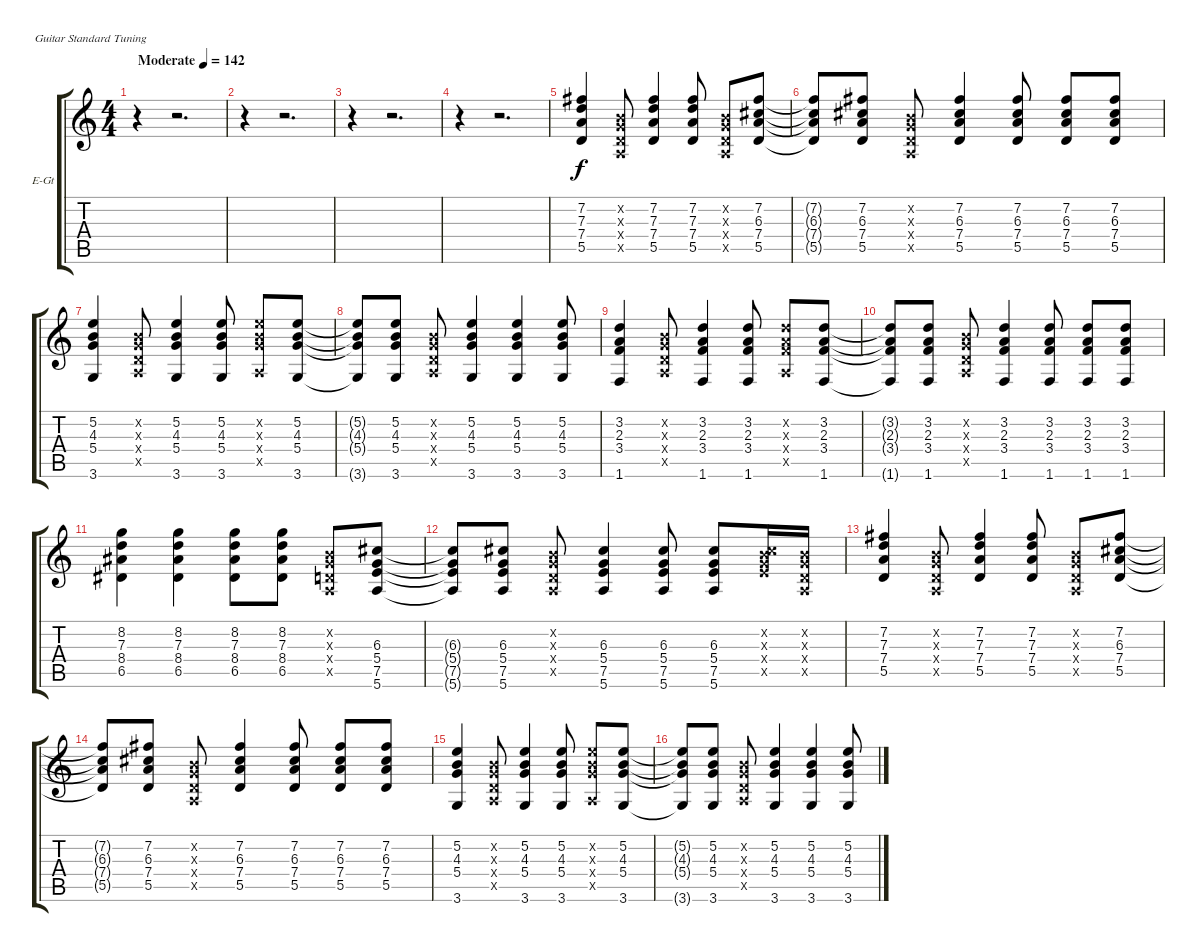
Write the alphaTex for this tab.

\bracketExtendMode groupsimilarinstruments
\firstSystemTrackNameOrientation horizontal
\otherSystemsTrackNameOrientation horizontal
\track ("Gitar B" "E-Gt") {instrument electricguitarclean}
\staff {score tabs}
\tuning (E4 B3 G3 D3 A2 E2)
\ts (4 4)
\beaming (8 2 2 2 2)
\tempo (142 "Moderate")
\clef g2
\scale
0.485477
\ks c
r.4{dy f instrument electricguitarclean} r.2{d} |
\scale
0.257261 r.4 r.2{d} |
\scale
0.257261 r.4 r.2{d} |
\scale
0.333333 r.4 r.2{d} |
\scale
0.333333 (7.2 7.3 7.4 5.5).4 (0.2{x} 0.3{x} 0.4{x} 0.5{x}).8 (7.2 7.3 7.4 5.5).4 (7.2 7.3 7.4 5.5).8 (0.2{x} 0.3{x} 0.4{x} 0.5{x}).8 (7.2 6.3 7.4 5.5).8 |
\scale
0.333333 (7.2{t} 6.3{t} 7.4{t} 5.5{t}).8 (7.2 6.3 7.4 5.5).8 (0.2{x} 0.3{x} 0.4{x} 0.5{x}).8 (7.2 6.3 7.4 5.5).4 (7.2 6.3 7.4 5.5).8 (7.2 6.3 7.4 5.5).8 (7.2 6.3 7.4 5.5).8 |
\scale
0.333333 (5.2 4.3 5.4 3.6).4 (0.2{x} 0.3{x} 0.4{x} 0.5{x}).8 (5.2 4.3 5.4 3.6).4 (5.2 4.3 5.4 3.6).8 (5.2{x} 4.3{x} 5.4{x} 0.5{x}).8 (5.2 4.3 5.4 3.6).8 |
\scale
0.333333 (5.2{t} 4.3{t} 5.4{t} 3.6{t}).8 (5.2 4.3 5.4 3.6).8 (0.2{x} 0.3{x} 0.4{x} 0.5{x}).8 (5.2 4.3 5.4 3.6).4 (5.2 4.3 5.4 3.6).4 (5.2 4.3 5.4 3.6).8 |
\scale
0.333333 (3.2 2.3 3.4 1.6).4 (0.2{x} 0.3{x} 0.4{x} 0.5{x}).8 (3.2 2.3 3.4 1.6).4 (3.2 2.3 3.4 1.6).8 (3.2{x} 2.3{x} 3.4{x} 0.5{x}).8 (3.2 2.3 3.4 1.6).8 |
\scale
0.333333 (3.2{t} 2.3{t} 3.4{t} 1.6{t}).8 (3.2 2.3 3.4 1.6).8 (0.2{x} 0.3{x} 0.4{x} 0.5{x}).8 (3.2 2.3 3.4 1.6).4 (3.2 2.3 3.4 1.6).8 (3.2 2.3 3.4 1.6).8 (3.2 2.3 3.4 1.6).8 |
\scale
0.333333 (8.2 7.3 8.4 6.5).4 (8.2 7.3 8.4 6.5).4 (8.2 7.3 8.4 6.5).8 (8.2 7.3 8.4 6.5).8 (0.2{x} 0.3{x} 0.4{x} 0.5{x}).8 (6.3 5.4 7.5 5.6).8 |
\scale
0.333333 (6.3{t} 5.4{t} 7.5{t} 5.6{t}).8 (6.3 5.4 7.5 5.6).8 (0.2{x} 0.3{x} 0.4{x} 0.5{x}).8 (6.3 5.4 7.5 5.6).4 (6.3 5.4 7.5 5.6).8 (6.3 5.4 7.5 5.6).8 (0.2{x} 6.3{x} 5.4{x} 7.5{x}).16 (0.2{x} 0.3{x} 0.4{x} 0.5{x}).16 |
\scale
0.333333 (7.2 7.3 7.4 5.5).4 (0.2{x} 0.3{x} 0.4{x} 0.5{x}).8 (7.2 7.3 7.4 5.5).4 (7.2 7.3 7.4 5.5).8 (0.2{x} 0.3{x} 0.4{x} 0.5{x}).8 (7.2 6.3 7.4 5.5).8 |
\scale
0.333333 (7.2{t} 6.3{t} 7.4{t} 5.5{t}).8 (7.2 6.3 7.4 5.5).8 (0.2{x} 0.3{x} 0.4{x} 0.5{x}).8 (7.2 6.3 7.4 5.5).4 (7.2 6.3 7.4 5.5).8 (7.2 6.3 7.4 5.5).8 (7.2 6.3 7.4 5.5).8 |
\scale
0.333333 (5.2 4.3 5.4 3.6).4 (0.2{x} 0.3{x} 0.4{x} 0.5{x}).8 (5.2 4.3 5.4 3.6).4 (5.2 4.3 5.4 3.6).8 (5.2{x} 4.3{x} 5.4{x} 0.5{x}).8 (5.2 4.3 5.4 3.6).8 |
\scale
0.333333 (5.2{t} 4.3{t} 5.4{t} 3.6{t}).8 (5.2 4.3 5.4 3.6).8 (0.2{x} 0.3{x} 0.4{x} 0.5{x}).8 (5.2 4.3 5.4 3.6).4 (5.2 4.3 5.4 3.6).4 (5.2 4.3 5.4 3.6).8
